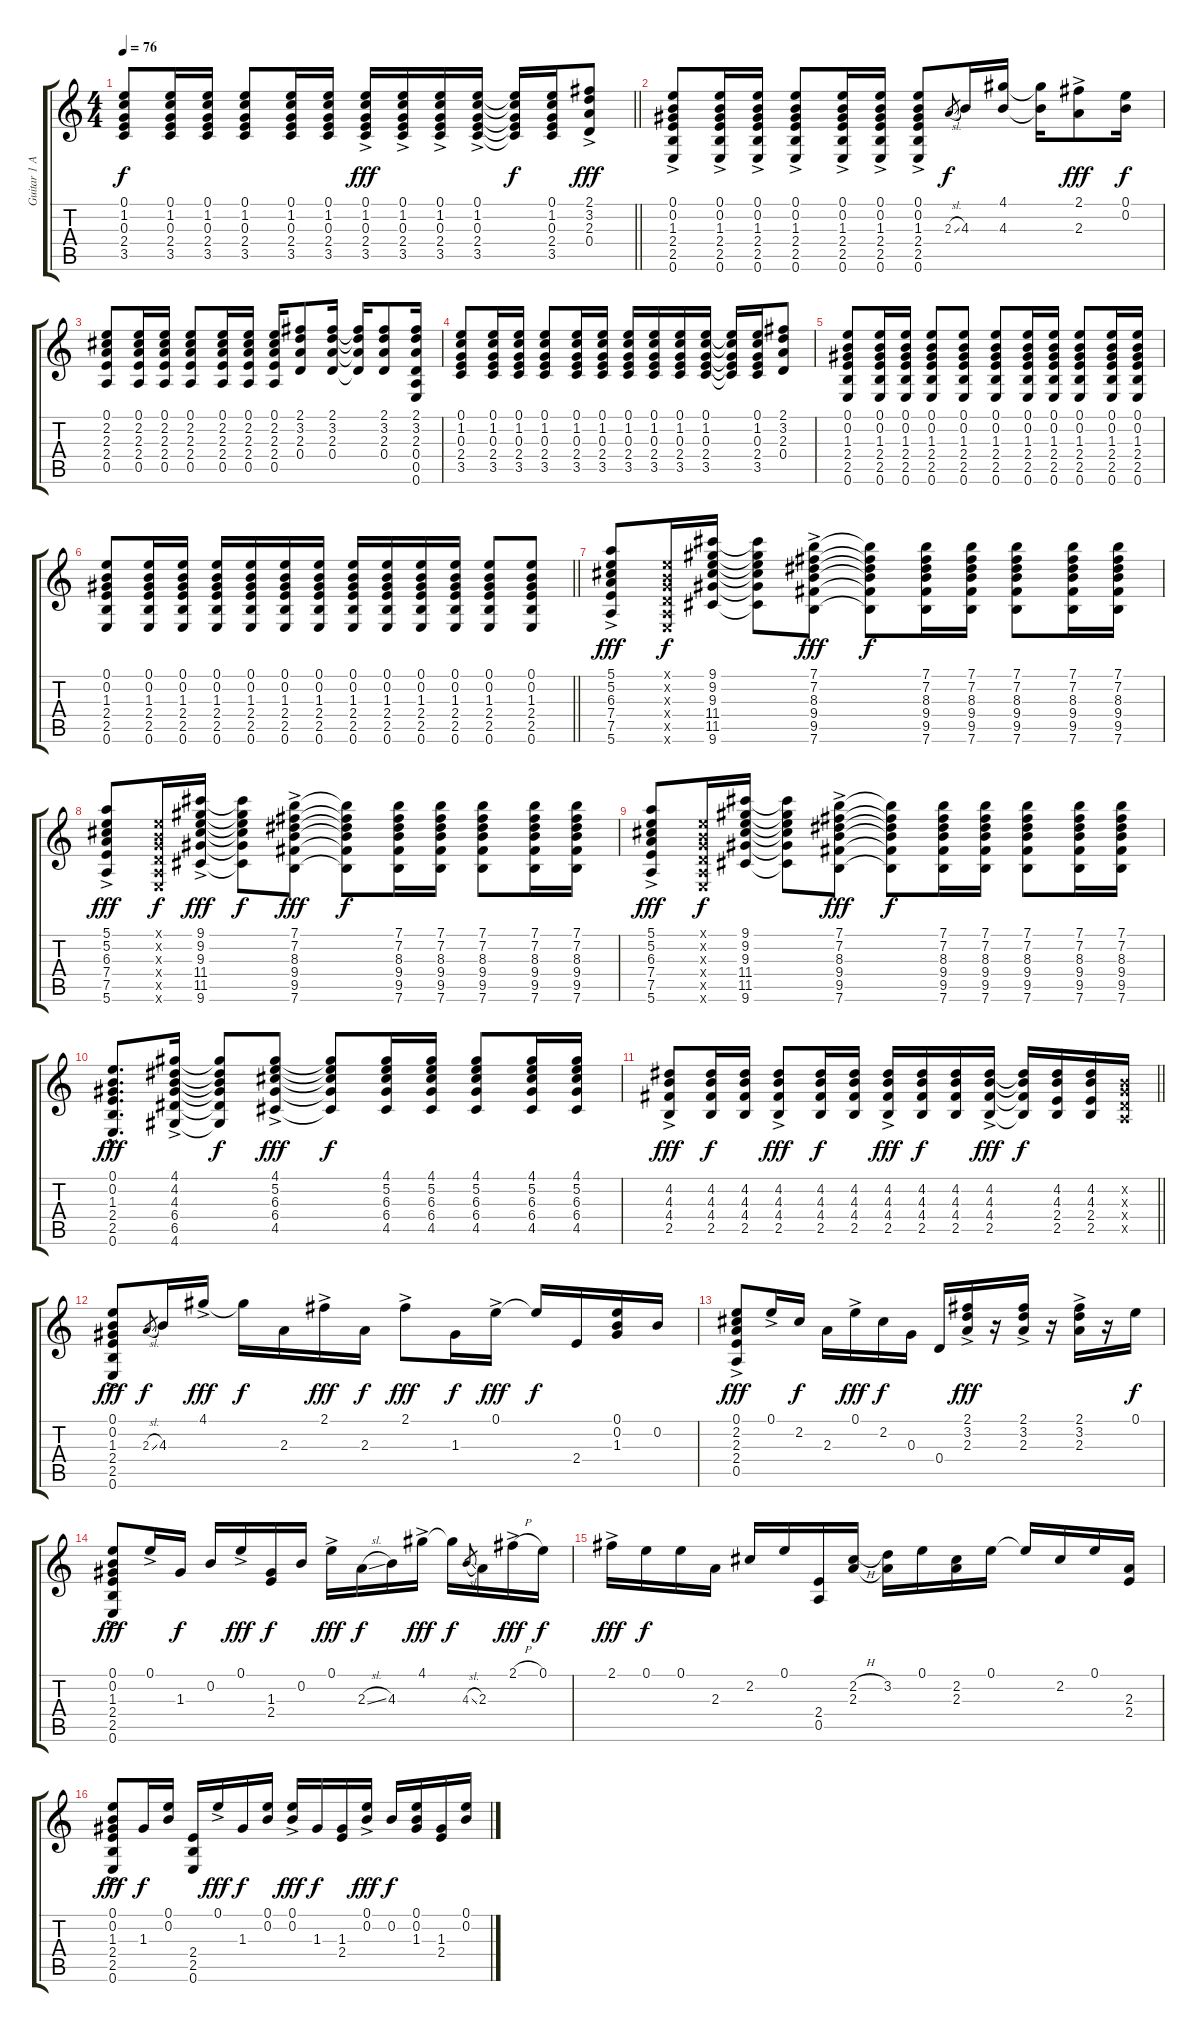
\track ("Guitar 1 Acoustic" "Guitar 1 A") {instrument acousticguitarnylon}
\staff {score tabs}
\tuning (E4 B3 G3 D3 A2 E2) {hide}
\ts (4 4)
\tempo 76
\clef g2
\barLineRight lightlight
\ks c
(0.1 1.2 0.3 2.4 3.5).8{dy f} (0.1 1.2 0.3 2.4 3.5).16 (0.1 1.2 0.3 2.4 3.5).16 (0.1 1.2 0.3 2.4 3.5).8 (0.1 1.2 0.3 2.4 3.5).16 (0.1 1.2 0.3 2.4 3.5).16 (0.1{ac} 1.2{ac} 0.3{ac} 2.4{ac} 3.5{ac}).16{dy fff} (0.1{ac} 1.2{ac} 0.3{ac} 2.4{ac} 3.5{ac}).16 (0.1{ac} 1.2{ac} 0.3{ac} 2.4{ac} 3.5{ac}).16 (0.1{ac} 1.2{ac} 0.3{ac} 2.4{ac} 3.5{ac}).16 (0.1{t} 1.2{t} 0.3{t} 2.4{t} 3.5{t}).16{dy f} (0.1 1.2 0.3 2.4 3.5).16 (2.1{ac} 3.2{ac} 2.3{ac} 0.4{ac}).8{dy fff} |
(0.1{ac} 0.2{ac} 1.3{ac} 2.4{ac} 2.5{ac} 0.6{ac}).8 (0.1{ac} 0.2{ac} 1.3{ac} 2.4{ac} 2.5{ac} 0.6{ac}).16 (0.1{ac} 0.2{ac} 1.3{ac} 2.4{ac} 2.5{ac} 0.6{ac}).16 (0.1{ac} 0.2{ac} 1.3{ac} 2.4{ac} 2.5{ac} 0.6{ac}).8 (0.1{ac} 0.2{ac} 1.3{ac} 2.4{ac} 2.5{ac} 0.6{ac}).16 (0.1{ac} 0.2{ac} 1.3{ac} 2.4{ac} 2.5{ac} 0.6{ac}).16 (0.1{ac} 0.2{ac} 1.3{ac} 2.4{ac} 2.5{ac} 0.6{ac}).8 2.3{sl}.8{gr dy f} 4.3.16 (4.1 4.3).16 (4.1{t} 4.3{t}).16 (2.1{ac} 2.3{ac}).8{dy fff} (0.1 0.2).16{dy f} |
(0.1 2.2 2.3 2.4 0.5).8 (0.1 2.2 2.3 2.4 0.5).16 (0.1 2.2 2.3 2.4 0.5).16 (0.1 2.2 2.3 2.4 0.5).8 (0.1 2.2 2.3 2.4 0.5).16 (0.1 2.2 2.3 2.4 0.5).16 (0.1 2.2 2.3 2.4 0.5).16 (2.1 3.2 2.3 0.4).8 (2.1 3.2 2.3 0.4).16 (2.1{t} 3.2{t} 2.3{t} 0.4{t}).16 (2.1 3.2 2.3 0.4).8 (2.1 3.2 2.3 0.4 0.5 0.6).16 |
(0.1 1.2 0.3 2.4 3.5).8 (0.1 1.2 0.3 2.4 3.5).16 (0.1 1.2 0.3 2.4 3.5).16 (0.1 1.2 0.3 2.4 3.5).8 (0.1 1.2 0.3 2.4 3.5).16 (0.1 1.2 0.3 2.4 3.5).16 (0.1 1.2 0.3 2.4 3.5).16 (0.1 1.2 0.3 2.4 3.5).16 (0.1 1.2 0.3 2.4 3.5).16 (0.1 1.2 0.3 2.4 3.5).16 (0.1{t} 1.2{t} 0.3{t} 2.4{t} 3.5{t}).16 (0.1 1.2 0.3 2.4 3.5).16 (2.1 3.2 2.3 0.4).8 |
(0.1 0.2 1.3 2.4 2.5 0.6).8 (0.1 0.2 1.3 2.4 2.5 0.6).16 (0.1 0.2 1.3 2.4 2.5 0.6).16 (0.1 0.2 1.3 2.4 2.5 0.6).8 (0.1 0.2 1.3 2.4 2.5 0.6).8 (0.1 0.2 1.3 2.4 2.5 0.6).8 (0.1 0.2 1.3 2.4 2.5 0.6).16 (0.1 0.2 1.3 2.4 2.5 0.6).16 (0.1 0.2 1.3 2.4 2.5 0.6).8 (0.1 0.2 1.3 2.4 2.5 0.6).16 (0.1 0.2 1.3 2.4 2.5 0.6).16 |
\barLineRight lightlight
(0.1 0.2 1.3 2.4 2.5 0.6).8 (0.1 0.2 1.3 2.4 2.5 0.6).16 (0.1 0.2 1.3 2.4 2.5 0.6).16 (0.1 0.2 1.3 2.4 2.5 0.6).16 (0.1 0.2 1.3 2.4 2.5 0.6).16 (0.1 0.2 1.3 2.4 2.5 0.6).16 (0.1 0.2 1.3 2.4 2.5 0.6).16 (0.1 0.2 1.3 2.4 2.5 0.6).16 (0.1 0.2 1.3 2.4 2.5 0.6).16 (0.1 0.2 1.3 2.4 2.5 0.6).16 (0.1 0.2 1.3 2.4 2.5 0.6).16 (0.1 0.2 1.3 2.4 2.5 0.6).8 (0.1 0.2 1.3 2.4 2.5 0.6).8 |
(5.1{ac} 5.2{ac} 6.3{ac} 7.4{ac} 7.5{ac} 5.6{ac}).8{dy fff} (0.1{x} 0.2{x} 0.3{x} 0.4{x} 0.5{x} 0.6{x}).16{dy f} (9.1 9.2 9.3 11.4 11.5 9.6).16 (9.1{t} 9.2{t} 9.3{t} 11.4{t} 11.5{t} 9.6{t}).8 (7.1{ac} 7.2{ac} 8.3{ac} 9.4{ac} 9.5{ac} 7.6{ac}).8{dy fff} (7.1{t} 7.2{t} 8.3{t} 9.4{t} 9.5{t} 7.6{t}).8{dy f} (7.1 7.2 8.3 9.4 9.5 7.6).16 (7.1 7.2 8.3 9.4 9.5 7.6).16 (7.1 7.2 8.3 9.4 9.5 7.6).8 (7.1 7.2 8.3 9.4 9.5 7.6).16 (7.1 7.2 8.3 9.4 9.5 7.6).16 |
(5.1{ac} 5.2{ac} 6.3{ac} 7.4{ac} 7.5{ac} 5.6{ac}).8{dy fff} (0.1{x} 0.2{x} 0.3{x} 0.4{x} 0.5{x} 0.6{x}).16{dy f} (9.1{ac} 9.2{ac} 9.3{ac} 11.4{ac} 11.5{ac} 9.6{ac}).16{dy fff} (9.1{t} 9.2{t} 9.3{t} 11.4{t} 11.5{t} 9.6{t}).8{dy f} (7.1{ac} 7.2{ac} 8.3{ac} 9.4{ac} 9.5{ac} 7.6{ac}).8{dy fff} (7.1{t} 7.2{t} 8.3{t} 9.4{t} 9.5{t} 7.6{t}).8{dy f} (7.1 7.2 8.3 9.4 9.5 7.6).16 (7.1 7.2 8.3 9.4 9.5 7.6).16 (7.1 7.2 8.3 9.4 9.5 7.6).8 (7.1 7.2 8.3 9.4 9.5 7.6).16 (7.1 7.2 8.3 9.4 9.5 7.6).16 |
(5.1{ac} 5.2{ac} 6.3{ac} 7.4{ac} 7.5{ac} 5.6{ac}).8{dy fff} (0.1{x} 0.2{x} 0.3{x} 0.4{x} 0.5{x} 0.6{x}).16{dy f} (9.1 9.2 9.3 11.4 11.5 9.6).16 (9.1{t} 9.2{t} 9.3{t} 11.4{t} 11.5{t} 9.6{t}).8 (7.1{ac} 7.2{ac} 8.3{ac} 9.4{ac} 9.5{ac} 7.6{ac}).8{dy fff} (7.1{t} 7.2{t} 8.3{t} 9.4{t} 9.5{t} 7.6{t}).8{dy f} (7.1 7.2 8.3 9.4 9.5 7.6).16 (7.1 7.2 8.3 9.4 9.5 7.6).16 (7.1 7.2 8.3 9.4 9.5 7.6).8 (7.1 7.2 8.3 9.4 9.5 7.6).16 (7.1 7.2 8.3 9.4 9.5 7.6).16 |
(0.1{hac} 0.2{hac} 1.3{hac} 2.4{hac} 2.5{hac} 0.6{hac}).8{d dy fff} (4.1{ac} 4.2{ac} 4.3{ac} 6.4{ac} 6.5{ac} 4.6{ac}).16 (4.1{t} 4.2{t} 4.3{t} 6.4{t} 6.5{t} 4.6{t}).8{dy f} (4.1{ac} 5.2{ac} 6.3{ac} 6.4{ac} 4.5{ac}).8{dy fff} (4.1{t} 5.2{t} 6.3{t} 6.4{t} 4.5{t}).8{dy f} (4.1 5.2 6.3 6.4 4.5).16 (4.1 5.2 6.3 6.4 4.5).16 (4.1 5.2 6.3 6.4 4.5).8 (4.1 5.2 6.3 6.4 4.5).16 (4.1 5.2 6.3 6.4 4.5).16 |
\barLineRight lightlight
(4.2{ac} 4.3{ac} 4.4{ac} 2.5{ac}).8{dy fff} (4.2 4.3 4.4 2.5).16{dy f} (4.2 4.3 4.4 2.5).16 (4.2{ac} 4.3{ac} 4.4{ac} 2.5{ac}).8{dy fff} (4.2 4.3 4.4 2.5).16{dy f} (4.2 4.3 4.4 2.5).16 (4.2{ac} 4.3{ac} 4.4{ac} 2.5{ac}).16{dy fff} (4.2 4.3 4.4 2.5).16{dy f} (4.2 4.3 4.4 2.5).16 (4.2{ac} 4.3{ac} 4.4{ac} 2.5{ac}).16{dy fff} (4.2{t} 4.3{t} 4.4{t} 2.5{t}).16{dy f} (4.2 4.3 2.4 2.5).16 (4.2 4.3 2.4 2.5).16 (0.2{x} 0.3{x} 0.4{x} 0.5{x}).16 |
(0.1{ac} 0.2{ac} 1.3{ac} 2.4{ac} 2.5{ac} 0.6{ac}).8{dy fff} 2.3{sl}.8{gr dy f} 4.3.16 4.1{ac}.16{dy fff} 4.1{t}.16{dy f} 2.3.16 2.1{ac}.16{dy fff} 2.3.16{dy f} 2.1{ac}.8{dy fff} 1.3.16{dy f} 0.1{ac}.16{dy fff} 0.1{t}.16{dy f} 2.4.16 (0.1 0.2 1.3).16 0.2.16 |
(0.1{ac} 2.2{ac} 2.3{ac} 2.4{ac} 0.5{ac}).8{dy fff} 0.1{ac}.16 2.2.16{dy f} 2.3.16 0.1{ac}.16{dy fff} 2.2.16{dy f} 0.3.16 0.4.16 (2.1{ac} 3.2{ac} 2.3{ac}).16{dy fff} r.16 (2.1{ac} 3.2{ac} 2.3{ac}).16 r.16 (2.1{ac} 3.2{ac} 2.3{ac}).16 r.16 0.1.16{dy f} |
(0.1{ac} 0.2{ac} 1.3{ac} 2.4{ac} 2.5{ac} 0.6{ac}).8{dy fff} 0.1{ac}.16 1.3.16{dy f} 0.2.16 0.1{ac}.16{dy fff} (1.3 2.4).16{dy f} 0.2.16 0.1{ac}.16{dy fff} 2.3{sl}.16{dy f} 4.3.16 4.1{ac}.16{dy fff} 4.1{t}.16{dy f} 4.3{sl}.8{gr} 2.3.16 2.1{h ac}.16{dy fff} 0.1.16{dy f} |
2.1{ac}.16{dy fff} 0.1.16{dy f} 0.1.16 2.3.16 2.2.16 0.1.16 (2.4 0.5).16 (2.2{h} 2.3).16 (3.2 2.3{t}).16 0.1.16 (2.2 2.3).16 0.1.16 0.1{t}.16 2.2.16 0.1.16 (2.3 2.4).16 |
(0.1{ac} 0.2{ac} 1.3{ac} 2.4{ac} 2.5{ac} 0.6{ac}).8{dy fff} 1.3.16{dy f} (0.1 0.2).16 (2.4 2.5 0.6).16 0.1{ac}.16{dy fff} 1.3.16{dy f} (0.1 0.2).16 (0.1{ac} 0.2{ac}).16{dy fff} 1.3.16{dy f} (1.3 2.4).16 (0.1{ac} 0.2{ac}).16{dy fff} 0.2.16{dy f} (0.1 0.2 1.3).16 (1.3 2.4).16 (0.1 0.2).16
